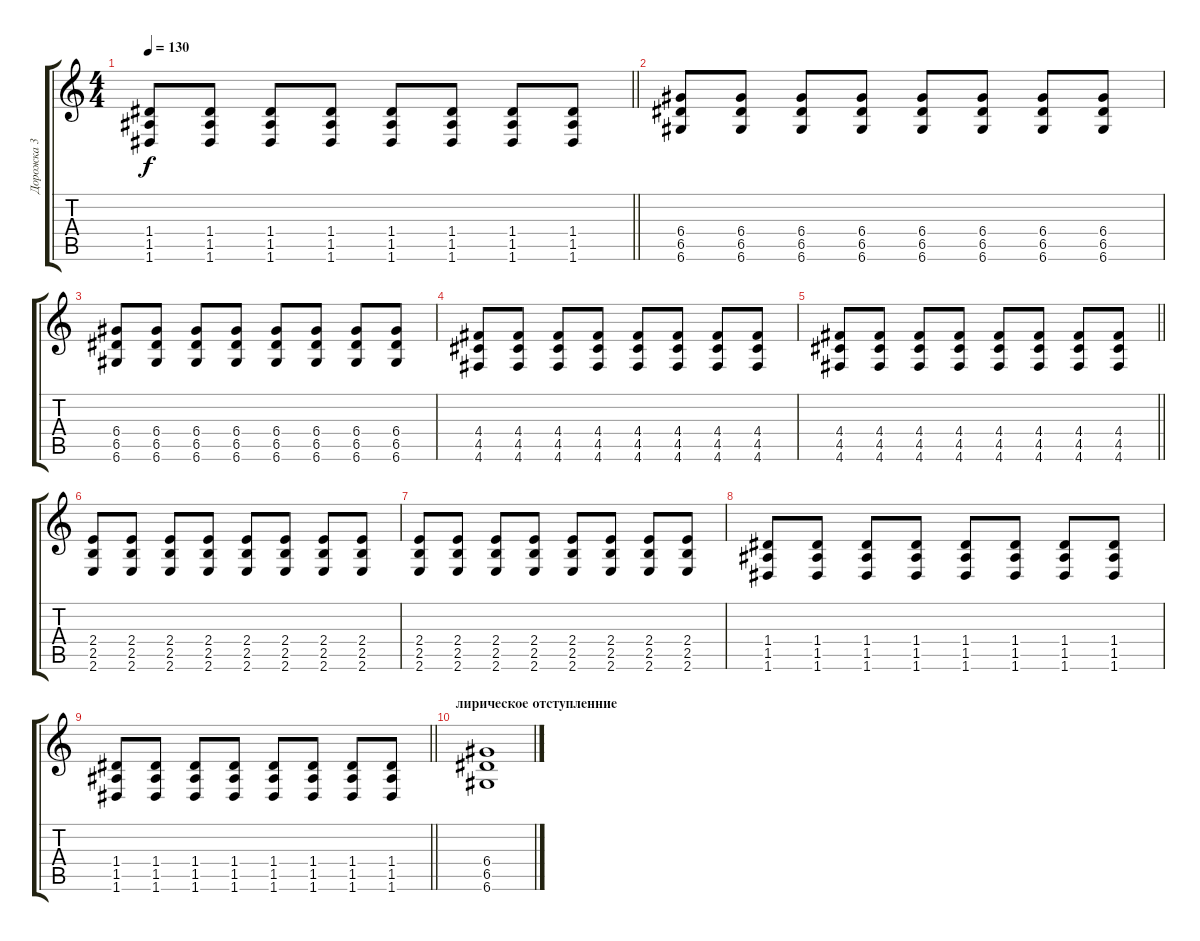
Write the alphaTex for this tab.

\track ("Дорожка 3" "Дорожка 3") {instrument acousticguitarsteel}
\staff {score tabs}
\tuning (E4 B3 G3 D3 A2 D2) {hide}
\ts (4 4)
\tempo 130
\clef g2
\barLineRight lightlight
\ks c
(1.4 1.5 1.6).8{dy f} (1.4 1.5 1.6).8 (1.4 1.5 1.6).8 (1.4 1.5 1.6).8 (1.4 1.5 1.6).8 (1.4 1.5 1.6).8 (1.4 1.5 1.6).8 (1.4 1.5 1.6).8 |
(6.4 6.5 6.6).8 (6.4 6.5 6.6).8 (6.4 6.5 6.6).8 (6.4 6.5 6.6).8 (6.4 6.5 6.6).8 (6.4 6.5 6.6).8 (6.4 6.5 6.6).8 (6.4 6.5 6.6).8 |
(6.4 6.5 6.6).8 (6.4 6.5 6.6).8 (6.4 6.5 6.6).8 (6.4 6.5 6.6).8 (6.4 6.5 6.6).8 (6.4 6.5 6.6).8 (6.4 6.5 6.6).8 (6.4 6.5 6.6).8 |
(4.4 4.5 4.6).8 (4.4 4.5 4.6).8 (4.4 4.5 4.6).8 (4.4 4.5 4.6).8 (4.4 4.5 4.6).8 (4.4 4.5 4.6).8 (4.4 4.5 4.6).8 (4.4 4.5 4.6).8 |
\barLineRight lightlight
(4.4 4.5 4.6).8 (4.4 4.5 4.6).8 (4.4 4.5 4.6).8 (4.4 4.5 4.6).8 (4.4 4.5 4.6).8 (4.4 4.5 4.6).8 (4.4 4.5 4.6).8 (4.4 4.5 4.6).8 |
(2.4 2.5 2.6).8 (2.4 2.5 2.6).8 (2.4 2.5 2.6).8 (2.4 2.5 2.6).8 (2.4 2.5 2.6).8 (2.4 2.5 2.6).8 (2.4 2.5 2.6).8 (2.4 2.5 2.6).8 |
(2.4 2.5 2.6).8 (2.4 2.5 2.6).8 (2.4 2.5 2.6).8 (2.4 2.5 2.6).8 (2.4 2.5 2.6).8 (2.4 2.5 2.6).8 (2.4 2.5 2.6).8 (2.4 2.5 2.6).8 |
(1.4 1.5 1.6).8 (1.4 1.5 1.6).8 (1.4 1.5 1.6).8 (1.4 1.5 1.6).8 (1.4 1.5 1.6).8 (1.4 1.5 1.6).8 (1.4 1.5 1.6).8 (1.4 1.5 1.6).8 |
\barLineRight lightlight
(1.4 1.5 1.6).8 (1.4 1.5 1.6).8 (1.4 1.5 1.6).8 (1.4 1.5 1.6).8 (1.4 1.5 1.6).8 (1.4 1.5 1.6).8 (1.4 1.5 1.6).8 (1.4 1.5 1.6).8 |
\section ("" "лирическое отступленние")
(6.4 6.5 6.6).1
